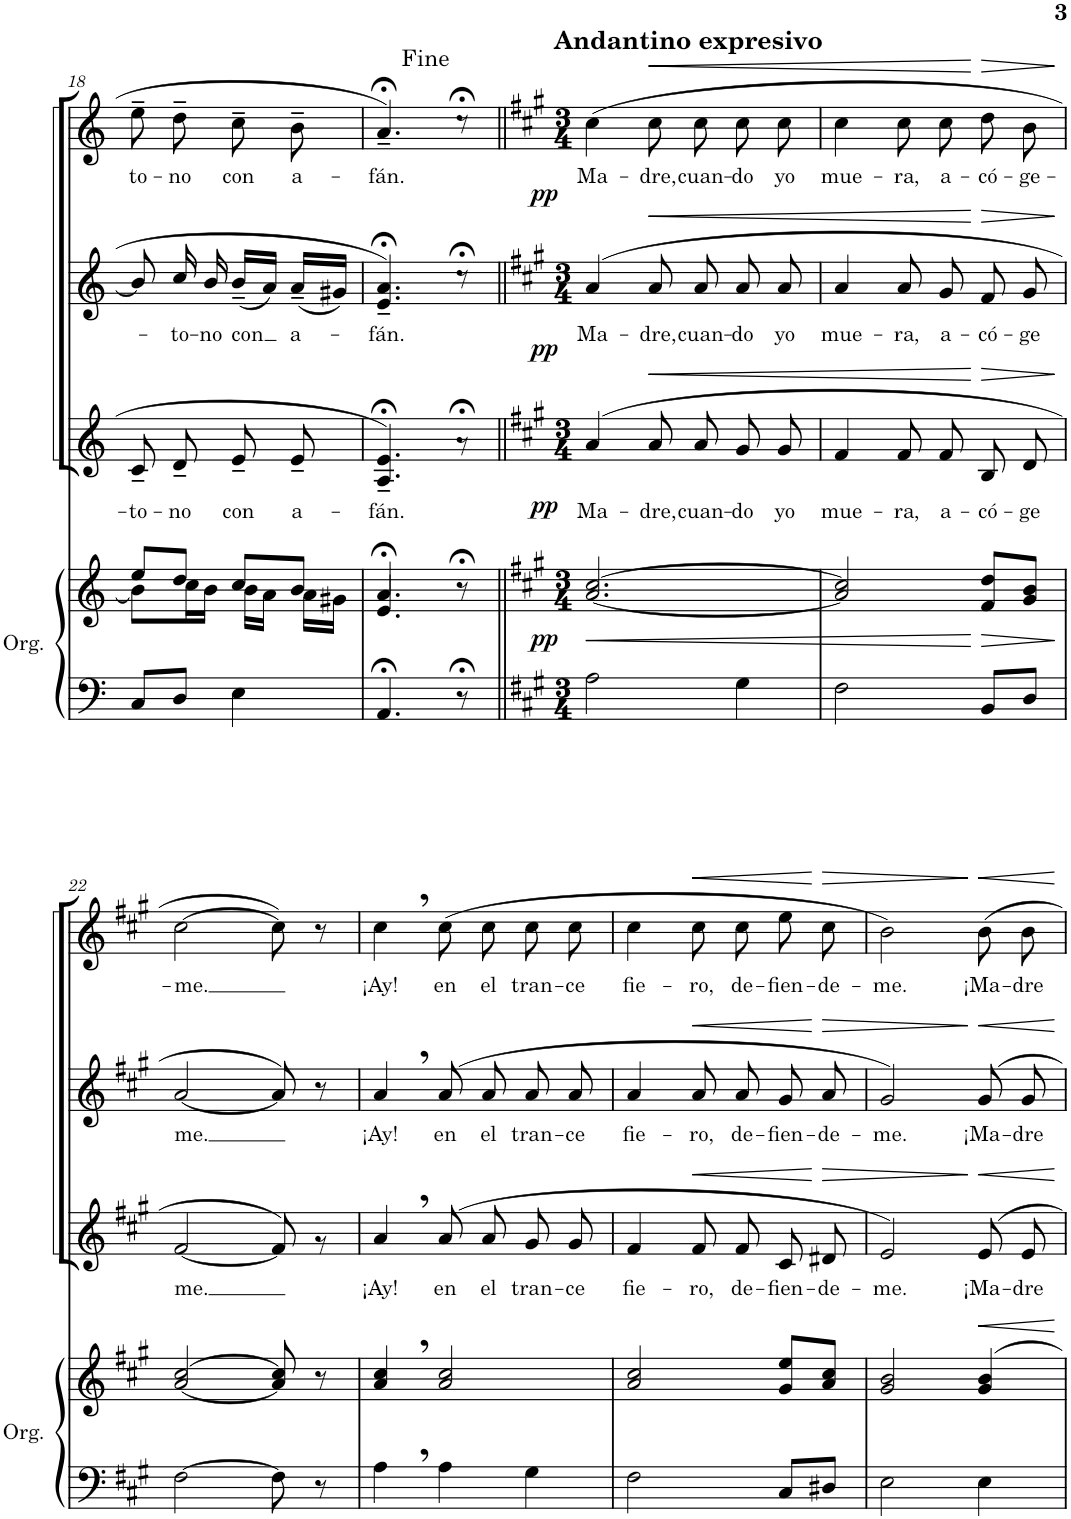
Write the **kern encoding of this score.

**kern	**kern	**dynam	**kern	**text	**dynam	**kern	**text	**dynam	**kern	**text	**dynam
*part4	*part4	*part4	*part3	*part3	*part3	*part2	*part2	*part2	*part1	*part1	*part1
*staff5	*staff4	*staff4/5	*staff3	*staff3	*staff3	*staff2	*staff2	*staff2	*staff1	*staff1	*staff1
*I"Organ	*	*	*I"3ª VOZ	*	*	*I"2ª VOZ	*	*	*I"1ª VOZ	*	*
*I'Org.	*	*	*	*	*	*	*	*	*	*	*
!!LO:PB:g=z
*clefF4	*clefG2	*	*clefG2	*	*	*clefG2	*	*	*clefG2	*	*
*k[]	*k[]	*	*k[]	*	*	*k[]	*	*	*k[]	*	*
*M2/4	*M2/4	*	*M2/4	*	*	*M2/4	*	*	*M2/4	*	*
=18	=18	=18	=18	=18	=18	=18	=18	=18	=18	=18	=18
*	*^	*	*	*	*	*	*	*	*	*	*
!	!	!	!	!	!LO:LY:b	!	!	!	!	!	!LO:LY:b	!
8C/L	8ee/L	8b\L]	.	8c~/L	-to-	.	8b/]	.	.	8ee~\L	-to-	.
!	!	!	!	!	!LO:LY:b	!	!	!LO:LY:b	!	!	!LO:LY:b	!
8D/J	8dd/J	16cc\L	.	8d~/J	-no	.	16cc/	-to-	.	8dd~\J	-no	.
!	!	!	!	!	!	!	!	!LO:LY:b	!	!	!	!
.	.	16b\JJ	.	.	.	.	16b/	-no	.	.	.	.
!	!	!	!	!	!LO:LY:b	!	!	!LO:LY:b	!	!	!LO:LY:b	!
4E\	8cc/L	16b\LL	.	8e~/L	con	.	(<16b~/LL	con	.	8cc~\L	con	.
.	.	16a\JJ	.	.	.	.	16a/JJ)	.	.	.	.	.
!	!	!	!	!	!LO:LY:b	!	!	!LO:LY:b	!	!	!LO:LY:b	!
.	8b/J	16a\LL	.	8e~/J	a-	.	(<16a~/LL	a-	.	8b~\J	a-	.
.	.	16g#X\JJ	.	.	.	.	16g#X/JJ)	.	.	.	.	.
=19	=19	=19	=19	=19	=19	=19	=19	=19	=19	=19	=19	=19
!	!	!	!	!	!LO:LY:b	!	!	!LO:LY:b	!	!	!LO:LY:b	!
4.AA;</	4.a;</	4.e/	.	4.A/;<~ 4.e/;<~	-fán.	.	4.e/;<~ 4.a/;<~	-fán.	.	4.a;<~/	-fán.	.
8r;<	8r;<	8ryy	.	8r;<a	.	.	8r;<cc	.	.	8r;<cc	.	.
*	*v	*v	*	*	*	*	*	*	*	*	*	*
=20||	=20||	=20||	=20||	=20||	=20||	=20||	=20||	=20||	=20||	=20||	=20||
*k[f#c#g#]	*k[f#c#g#]	*	*k[f#c#g#]	*	*	*k[f#c#g#]	*	*	*k[f#c#g#]	*	*
*M3/4	*M3/4	*	*M3/4	*	*	*M3/4	*	*	*M3/4	*	*
*	*^	*	*	*	*	*	*	*	*	*	*
!	!	!	!	!	!	!	!	!	!	!LO:TX:a:B:t=Andantino expresivo	!	!
!	!	!	!LO:HP:b	!	!LO:LY:b	!	!	!LO:LY:b	!	!	!LO:LY:b	!
!	!	!	!LO:DY:n=1:b	!	!	!LO:DY:b	!	!	!LO:DY:b	!	!	!LO:DY:b
*	*v	*v	*	*	*	*	*	*	*	*	*	*
2A\	[2.a/ [2.cc#/	< pp	(>4a/	Ma-	pp	(>4a/	Ma-	pp	(4cc#\	Ma-	pp
!	!	!	!	!LO:LY:b	!LO:HP:b	!	!LO:LY:b	!LO:HP:b	!	!LO:LY:b	!LO:HP:b
.	.	.	8a/L	-dre,	<	8a/	-dre,	<	8cc#\L	-dre,	<
!	!	!	!	!LO:LY:b	!	!	!LO:LY:b	!	!	!LO:LY:b	!
.	.	.	8a/J	cuan-	.	8a/	cuan-	.	8cc#\J	cuan-	.
!	!	!	!	!LO:LY:b	!	!	!LO:LY:b	!	!	!LO:LY:b	!
4G#\	.	.	8g#/L	-do	.	8a/	-do	.	8cc#\L	-do	.
!	!	!	!	!LO:LY:b	!	!	!LO:LY:b	!	!	!LO:LY:b	!
.	.	.	8g#/J	yo	.	8a/	yo	.	8cc#\J	yo	.
=21	=21	=21	=21	=21	=21	=21	=21	=21	=21	=21	=21
!	!	!	!	!LO:LY:b	!	!	!LO:LY:b	!	!	!LO:LY:b	!
2F#\	2a/] 2cc#/]	.	4f#/	mue-	.	4a/	mue-	.	4cc#\	mue-	.
!	!	!	!	!LO:LY:b	!	!	!LO:LY:b	!	!	!LO:LY:b	!
.	.	.	8f#/L	-ra‚	.	8a/	-ra‚	.	8cc#\L	-ra‚	.
!	!	!	!	!LO:LY:b	!	!	!LO:LY:b	!	!	!LO:LY:b	!
.	.	.	8f#/J	a-	.	8g#/	a-	.	8cc#\J	a-	.
!	!	!LO:HP:n=1:b	!	!LO:LY:b	!LO:HP:n=1:b	!	!LO:LY:b	!LO:HP:n=1:b	!	!LO:LY:b	!LO:HP:n=1:b
8BB/L	8f#/ 8dd/L	[ >	8B/L	-có-	[ >	8f#/	-có-	[ >	8dd\L	-có-	[ >
!	!	!	!	!LO:LY:b	!	!	!LO:LY:b	!	!	!LO:LY:b	!
8D/J	8g#/ 8b/J	.	8d/J	-ge	.	8g#/	-ge	.	8b\J	-ge-	.
.	.	]	.	.	]	.	.	]	.	.	]
!!LO:LB:g=z
=22	=22	=22	=22	=22	=22	=22	=22	=22	=22	=22	=22
!	!	!	!	!LO:LY:b	!	!	!LO:LY:b	!	!	!LO:LY:b	!
[2F#\	[2a/ [2cc#/	.	[<2f#/	-me.	.	[<2a/	-me.	.	[>2cc#\	-me.	.
8F#\]	8a/] 8cc#/]	.	8f#/])	.	.	8a/])	.	.	8cc#\])	.	.
8r	8r	.	8rg	.	.	8r	.	.	8r	.	.
=23	=23	=23	=23	=23	=23	=23	=23	=23	=23	=23	=23
!	!	!	!	!LO:LY:b	!	!	!LO:LY:b	!	!	!LO:LY:b	!
4A,\	4a/, 4cc#/,	.	4a,/	¡Ay!	.	4a,/	¡Ay!	.	4cc#,\	¡Ay!	.
!	!	!	!	!LO:LY:b	!	!	!LO:LY:b	!	!	!LO:LY:b	!
4A\	2a/ 2cc#/	.	(>8a/L	en	.	(>8a/	en	.	(8cc#\L	en	.
!	!	!	!	!LO:LY:b	!	!	!LO:LY:b	!	!	!LO:LY:b	!
.	.	.	8a/J	el	.	8a/	el	.	8cc#\J	el	.
!	!	!	!	!LO:LY:b	!	!	!LO:LY:b	!	!	!LO:LY:b	!
4G#\	.	.	8g#/L	tran-	.	8a/	tran-	.	8cc#\L	tran-	.
!	!	!	!	!LO:LY:b	!	!	!LO:LY:b	!	!	!LO:LY:b	!
.	.	.	8g#/J	-ce	.	8a/	-ce	.	8cc#\J	-ce	.
=24	=24	=24	=24	=24	=24	=24	=24	=24	=24	=24	=24
!	!	!	!	!LO:LY:b	!	!	!LO:LY:b	!	!	!LO:LY:b	!
2F#\	2a/ 2cc#/	.	4f#/	ﬁe-	.	4a/	ﬁe-	.	4cc#\	ﬁe-	.
!	!	!	!	!LO:LY:b	!LO:HP:b	!	!LO:LY:b	!LO:HP:b	!	!LO:LY:b	!LO:HP:b
.	.	.	8f#/L	-ro,	<	8a/	-ro,	<	8cc#\L	-ro,	<
!	!	!	!	!LO:LY:b	!	!	!LO:LY:b	!	!	!LO:LY:b	!
.	.	.	8f#/J	de-	.	8a/	de-	.	8cc#\J	de-	.
!	!	!	!	!LO:LY:b	!	!	!LO:LY:b	!	!	!LO:LY:b	!
8C#/L	8g#/ 8ee/L	.	8c#/L	-fien-	.	8g#/	-fien-	.	8ee\L	-fien-	.
!	!	!	!	!LO:LY:b	!LO:HP:n=1:b	!	!LO:LY:b	!LO:HP:n=1:b	!	!LO:LY:b	!LO:HP:n=1:b
8D#X/J	8a/ 8cc#/J	.	8d#X/J	-de-	[ >	8a/	-de-	[ >	8cc#\J	-de-	[ >
=25	=25	=25	=25	=25	=25	=25	=25	=25	=25	=25	=25
!	!	!	!	!LO:LY:b	!	!	!LO:LY:b	!	!	!LO:LY:b	!
2E\	2g#/ 2b/	.	2e/)	-me.	.	2g#/)	-me.	.	2b\)	-me.	.
!	!	!LO:HP:b	!	!LO:LY:b	!LO:HP:n=1:b	!	!LO:LY:b	!LO:HP:n=1:b	!	!LO:LY:b	!LO:HP:n=1:b
4E\	4g#/ 4b/	<	8e/L	¡Ma-	] <	8g#/	¡Ma-	] <	8b\L	¡Ma-	] <
!	!	!	!	!LO:LY:b	!	!	!LO:LY:b	!	!	!LO:LY:b	!
.	.	.	8e/J	-dre	.	8g#/	-dre	.	8b\J	-dre	.
.	.	[	.	.	[	.	.	[	.	.	[
=	=	=	=	=	=	=	=	=	=	=	=
*-	*-	*-	*-	*-	*-	*-	*-	*-	*-	*-	*-
